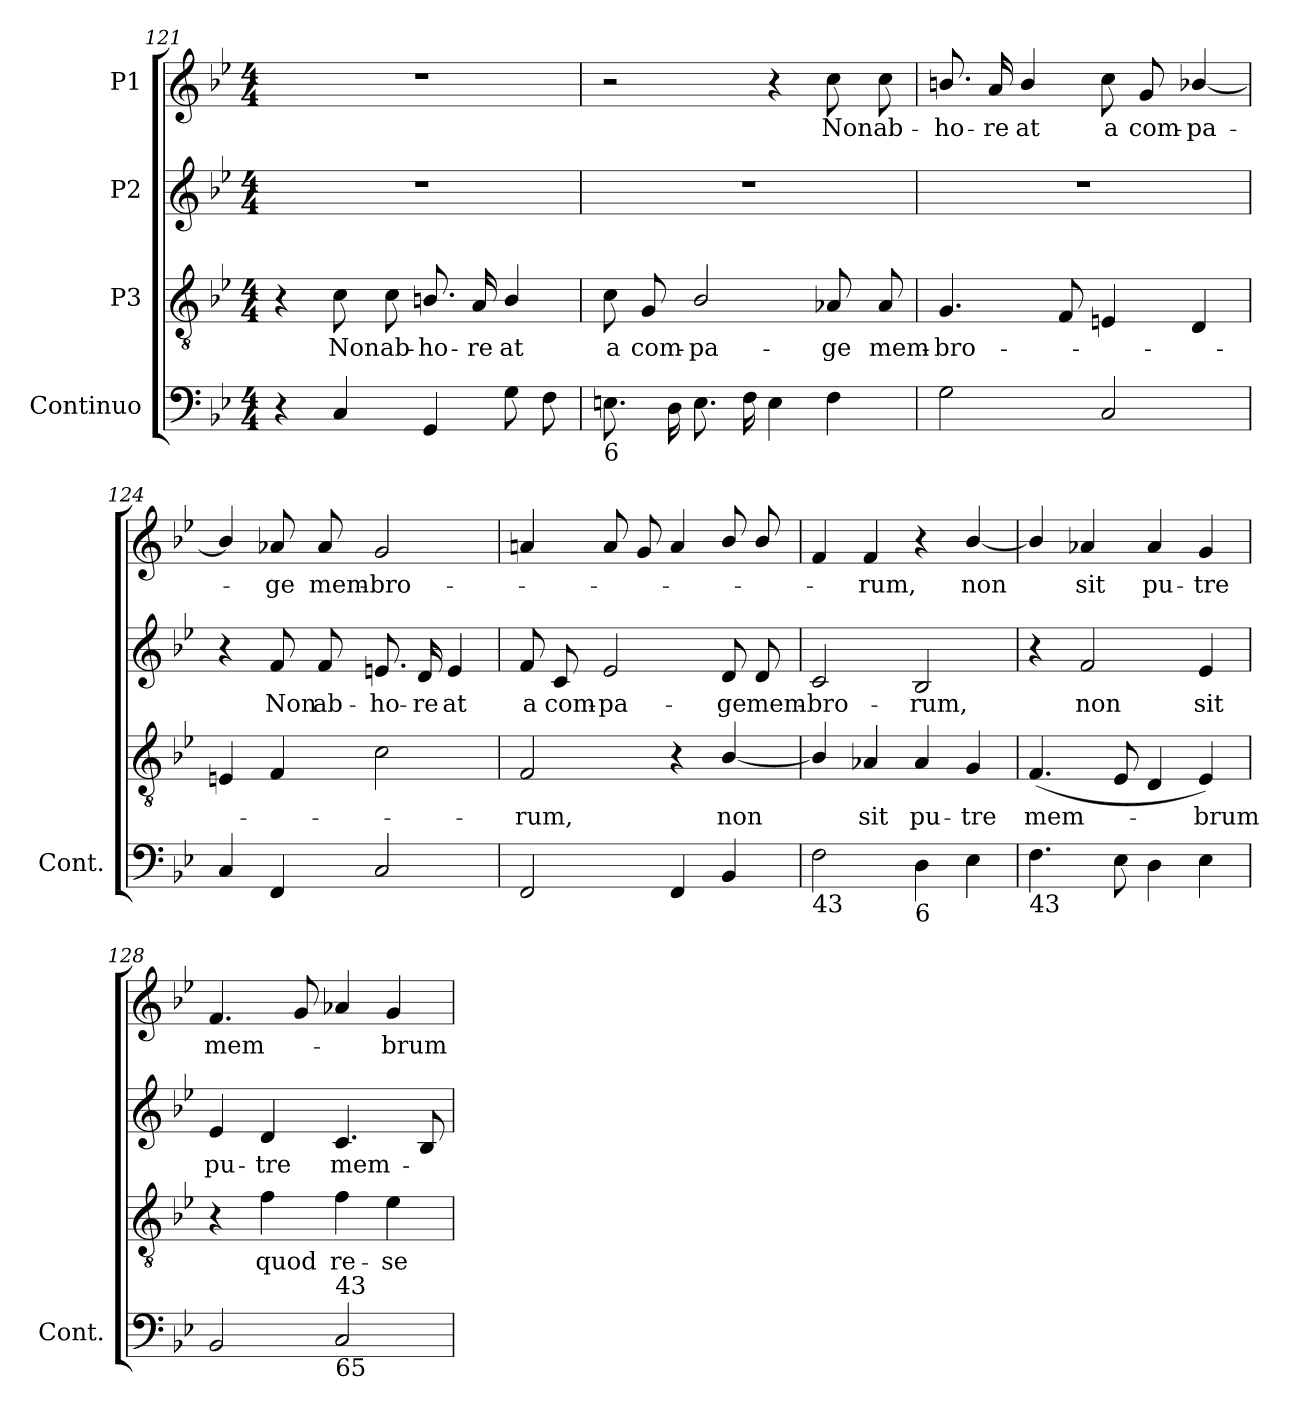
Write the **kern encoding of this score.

**kern	**kern	**text	**kern	**text	**kern	**text
*part4	*part3	*part3	*part2	*part2	*part1	*part1
*staff4	*staff3	*staff3	*staff2	*staff2	*staff1	*staff1
*I"Continuo	*I"P3	*	*I"P2	*	*I"P1	*
*I'Cont.	*	*	*	*	*	*
!!LO:LB:g=z
*clefF4	*clefGv2	*	*clefG2	*	*clefG2	*
*	*ITrd7c12	*	*	*	*	*
*k[b-e-]	*k[b-e-]	*	*k[b-e-]	*	*k[b-e-]	*
*B-:	*B-:	*	*B-:	*	*B-:	*
*M4/4	*M4/4	*	*M4/4	*	*M4/4	*
=121	=121	=121	=121	=121	=121	=121
4r	4r	.	1r	.	1r	.
!	!	!LO:LY:b:color=#000000	!	!	!	!
4Ci/	8Ci\	Non	.	.	.	.
!	!	!LO:LY:b:color=#000000	!	!	!	!
.	8Ci\	ab-	.	.	.	.
!	!	!LO:LY:b:color=#000000	!	!	!	!
4GGi/	8.BBni/	-ho-	.	.	.	.
!	!	!LO:LY:b:color=#000000	!	!	!	!
.	16AAi/	-re	.	.	.	.
!	!	!LO:LY:b:color=#000000	!	!	!	!
8Gi\	4BBi/	at	.	.	.	.
8Fi\	.	.	.	.	.	.
=122	=122	=122	=122	=122	=122	=122
!LO:TX:b:t=6	!	!	!	!	!	!
!	!	!LO:LY:b:color=#000000	!	!	!	!
8.Eni\	8Ci\	a	1r	.	2r	.
!	!	!LO:LY:b:color=#000000	!	!	!	!
.	8GGi/	com-	.	.	.	.
16Di\	.	.	.	.	.	.
!	!	!LO:LY:b:color=#000000	!	!	!	!
8.Ei\	2BB-i/	-pa-	.	.	.	.
16Fi\	.	.	.	.	.	.
4Ei\	.	.	.	.	4r	.
!	!	!LO:LY:b:color=#000000	!	!	!	!
!	!	!	!	!	!	!LO:LY:b:color=#000000
4Fi\	8AA-Xi/	-ge	.	.	8cci\	Non
!	!	!LO:LY:b:color=#000000	!	!	!	!
!	!	!	!	!	!	!LO:LY:b:color=#000000
.	8AA-i/	mem-	.	.	8cci\	ab-
=123	=123	=123	=123	=123	=123	=123
!	!	!LO:LY:b:color=#000000	!	!	!	!
!	!	!	!	!	!	!LO:LY:b:color=#000000
2Gi\	4.GGi/	-bro-	1r	.	8.bni/	-ho-
!	!	!	!	!	!	!LO:LY:b:color=#000000
.	.	.	.	.	16ai/	-re
!	!	!	!	!	!	!LO:LY:b:color=#000000
.	.	.	.	.	4bi/	at
.	8FFi/	.	.	.	.	.
!	!	!	!	!	!	!LO:LY:b:color=#000000
2Ci/	4EEni/	.	.	.	8cci\	a
!	!	!	!	!	!	!LO:LY:b:color=#000000
.	.	.	.	.	8gi/	com-
!	!	!	!	!	!	!LO:LY:b:color=#000000
.	4DDi/	.	.	.	[4b-Xi/	-pa-
!!LO:PB:g=z
=124	=124	=124	=124	=124	=124	=124
4Ci/	4EEni/	.	4r	.	4b-i/]	.
!	!	!	!	!LO:LY:b:color=#000000	!	!
!	!	!	!	!	!	!LO:LY:b:color=#000000
4FFi/	4FFi/	.	8fi/	Non	8a-Xi/	-ge
!	!	!	!	!LO:LY:b:color=#000000	!	!
!	!	!	!	!	!	!LO:LY:b:color=#000000
.	.	.	8fi/	ab-	8a-i/	mem-
!	!	!	!	!LO:LY:b:color=#000000	!	!
!	!	!	!	!	!	!LO:LY:b:color=#000000
2Ci/	2Ci\	.	8.eni/	-ho-	2gi/	-bro-
!	!	!	!	!LO:LY:b:color=#000000	!	!
.	.	.	16di/	-re	.	.
!	!	!	!	!LO:LY:b:color=#000000	!	!
.	.	.	4ei/	at	.	.
=125	=125	=125	=125	=125	=125	=125
!	!	!LO:LY:b:color=#000000	!	!	!	!
!	!	!	!	!LO:LY:b:color=#000000	!	!
2FFi/	2FFi/	-rum,	8fi/	a	4ani/	.
!	!	!	!	!LO:LY:b:color=#000000	!	!
.	.	.	8ci/	com-	.	.
!	!	!	!	!LO:LY:b:color=#000000	!	!
.	.	.	2e-i/	-pa-	8ai/	.
.	.	.	.	.	8gi/	.
4FFi/	4r	.	.	.	4ai/	.
!	!	!LO:LY:b:color=#000000	!	!	!	!
!	!	!	!	!LO:LY:b:color=#000000	!	!
4BB-i/	[4BB-i/	non	8di/	-ge	8b-i/	.
!	!	!	!	!LO:LY:b:color=#000000	!	!
.	.	.	8di/	mem-	8b-i/	.
=126	=126	=126	=126	=126	=126	=126
!LO:TX:b:t=43	!	!	!	!	!	!
!	!	!	!	!LO:LY:b:color=#000000	!	!
2Fi\	4BB-i/]	.	2ci/	-bro-	4fi/	.
!	!	!LO:LY:b:color=#000000	!	!	!	!
!	!	!	!	!	!	!LO:LY:b:color=#000000
.	4AA-Xi/	sit	.	.	4fi/	-rum,
!	!	!LO:LY:b:color=#000000	!	!	!	!
!LO:TX:b:t=6	!	!	!	!	!	!
!	!	!	!	!LO:LY:b:color=#000000	!	!
4Di\	4AA-i/	pu-	2B-i/	-rum,	4r	.
!	!	!LO:LY:b:color=#000000	!	!	!	!
!	!	!	!	!	!	!LO:LY:b:color=#000000
4E-i\	4GGi/	-tre	.	.	[4b-i/	non
=127	=127	=127	=127	=127	=127	=127
!LO:TX:b:t=43	!	!	!	!	!	!
!	!	!LO:LY:b:color=#000000	!	!	!	!
4.Fi\	(4.FFi/	mem-	4r	.	4b-i/]	.
!	!	!	!	!LO:LY:b:color=#000000	!	!
!	!	!	!	!	!	!LO:LY:b:color=#000000
.	.	.	2fi/	non	4a-Xi/	sit
8E-i\	8EE-i/	.	.	.	.	.
!	!	!	!	!	!	!LO:LY:b:color=#000000
4Di\	4DDi/	.	.	.	4a-i/	pu-
!	!	!LO:LY:b:color=#000000	!	!	!	!
!	!	!	!	!LO:LY:b:color=#000000	!	!
!	!	!	!	!	!	!LO:LY:b:color=#000000
4E-i\	4EE-i/)	-brum	4e-i/	sit	4gi/	-tre
!!LO:LB:g=z
=128	=128	=128	=128	=128	=128	=128
!	!	!	!	!LO:LY:b:color=#000000	!	!
!	!	!	!	!	!	!LO:LY:b:color=#000000
2BB-i/	4r	.	4e-i/	pu-	4.fi/	mem-
!	!	!LO:LY:b:color=#000000	!	!	!	!
!	!	!	!	!LO:LY:b:color=#000000	!	!
.	4Fi\	quod	4di/	-tre	.	.
.	.	.	.	.	8gi/	.
!	!	!LO:LY:b:color=#000000	!	!	!	!
!LO:TX:b:t=65	!	!	!	!	!	!
!LO:TX:t=43	!	!	!	!	!	!
!	!	!	!	!LO:LY:b:color=#000000	!	!
2Ci/	4Fi\	re-	4.ci/	mem-	4a-Xi/	.
!	!	!LO:LY:b:color=#000000	!	!	!	!
!	!	!	!	!	!	!LO:LY:b:color=#000000
.	4E-i\	-se-	.	.	4gi/	-brum
.	.	.	8B-i/	.	.	.
=	=	=	=	=	=	=
*-	*-	*-	*-	*-	*-	*-
